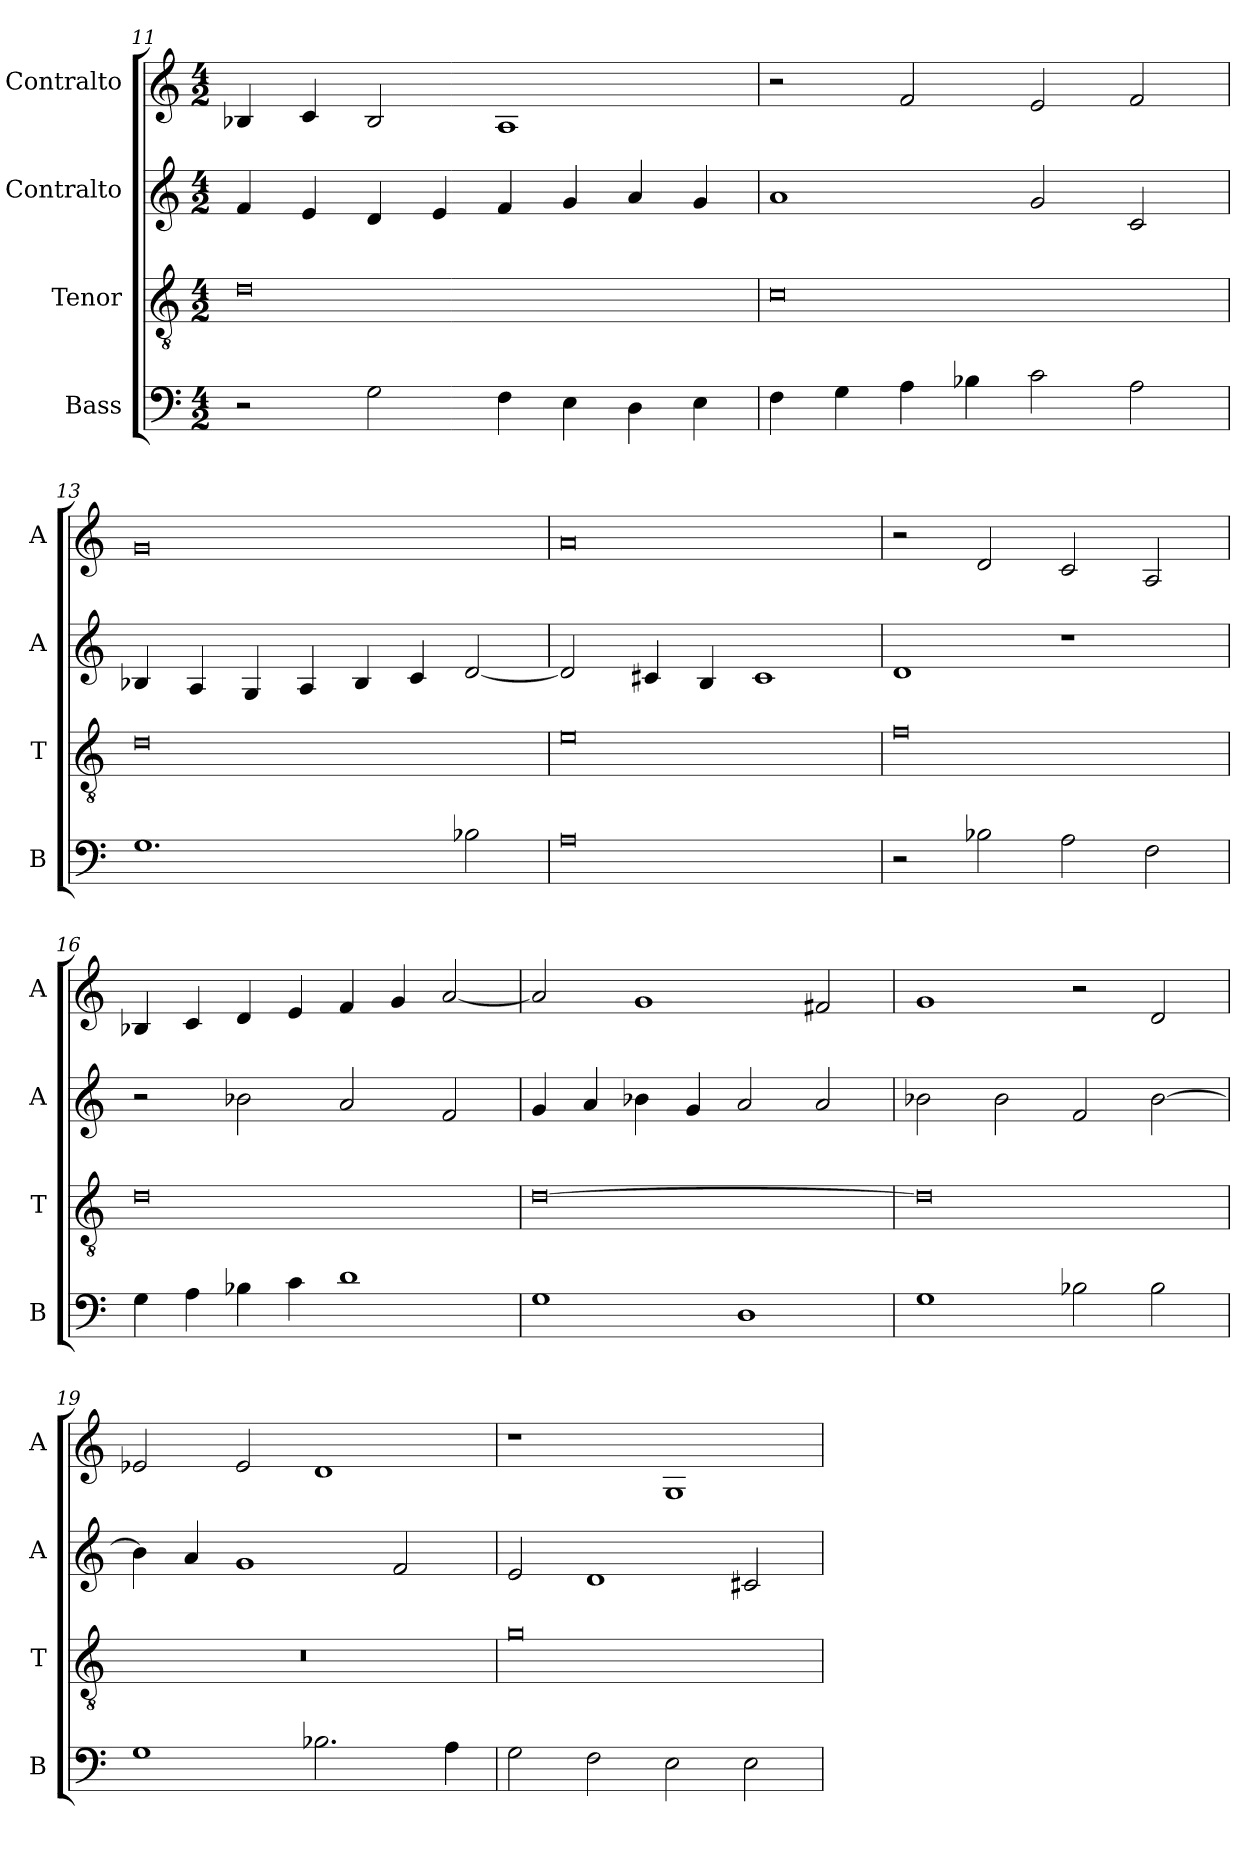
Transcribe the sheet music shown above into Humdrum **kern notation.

**kern	**kern	**kern	**kern
*part4	*part3	*part2	*part1
*staff4	*staff3	*staff2	*staff1
*I"Bass	*I"Tenor	*I"Contralto	*I"Contralto
*I'B	*I'T	*I'A	*I'A
*clefF4	*clefGv2	*clefG2	*clefG2
*k[]	*k[]	*k[]	*k[]
*M4/2	*M4/2	*M4/2	*M4/2
=11	=11	=11	=11
2r	0d	4f	4B-X
.	.	4e	4c
2G	.	4d	2B-
.	.	4e	.
4F	.	4f	1A
4E	.	4g	.
4D	.	4a	.
4E	.	4g	.
=12	=12	=12	=12
4F	0c	1a	2r
4G	.	.	.
4A	.	.	2f
4B-X	.	.	.
2c	.	2g	2e
2A	.	2c	2f
=13	=13	=13	=13
1.G	0d	4B-X	0g
.	.	4A	.
.	.	4G	.
.	.	4A	.
.	.	4B-	.
.	.	4c	.
2B-X	.	[2d	.
=14	=14	=14	=14
0A	0e	2d]	0a
.	.	4c#X	.
.	.	4B	.
.	.	1c#	.
=15	=15	=15	=15
2r	0f	1d	2r
2B-X	.	.	2d
2A	.	1r	2c
2F	.	.	2A
=16	=16	=16	=16
4G	0d	2r	4B-X
4A	.	.	4c
4B-X	.	2b-X	4d
4c	.	.	4e
1d	.	2a	4f
.	.	.	4g
.	.	2f	[2a
=17	=17	=17	=17
1G	[0d	4g	2a]
.	.	4a	.
.	.	4b-X	1g
.	.	4g	.
1D	.	2a	.
.	.	2a	2f#X
=18	=18	=18	=18
1G	0d]	2b-X	1g
.	.	2b-	.
2B-X	.	2f	2r
2B-	.	[2b-	2d
=19	=19	=19	=19
1G	0r	4b-]	2e-X
.	.	4a	.
.	.	1g	2e-
2.B-X	.	.	1d
.	.	2f	.
4A	.	.	.
=20	=20	=20	=20
2G	0g	2e	1r
2F	.	1d	.
2E	.	.	1G
2E	.	2c#X	.
=	=	=	=
*-	*-	*-	*-
